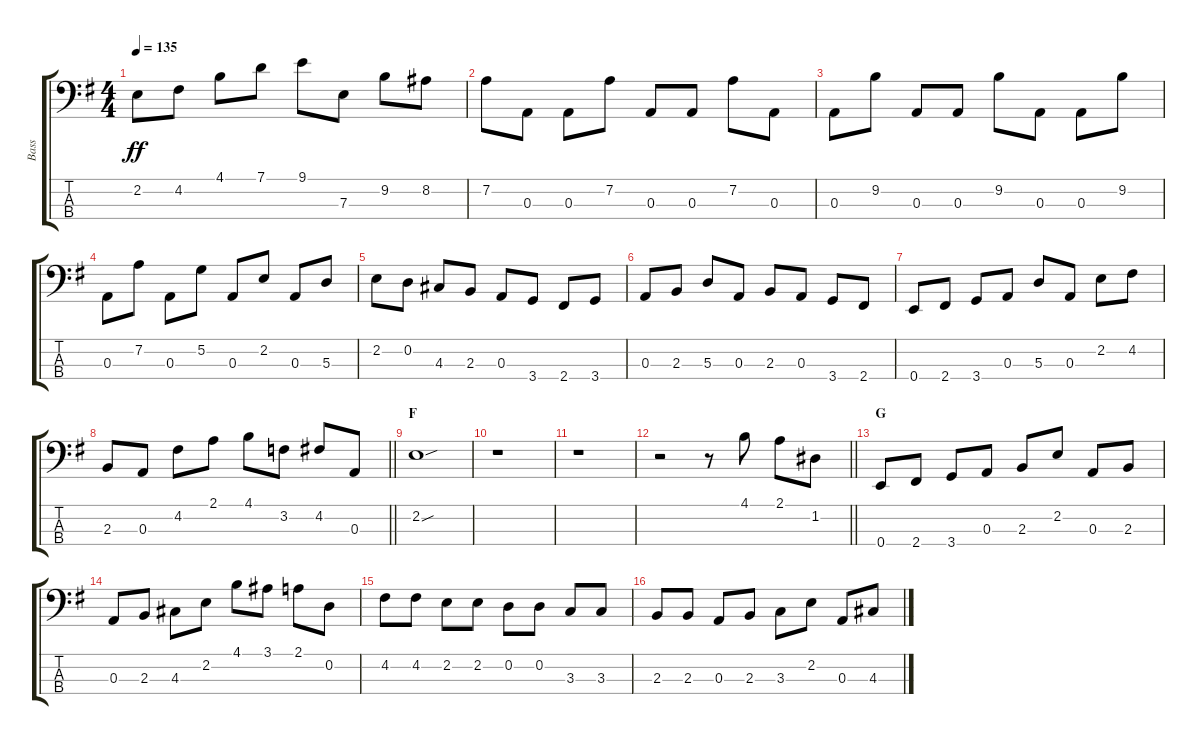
\track ("Bass" "Bass") {instrument electricbassfinger}
\staff {score tabs}
\tuning (G2 D2 A1 E1) {hide}
\ts (4 4)
\tempo 135
\clef f4
\ks g
2.2.8{dy ff} 4.2.8 4.1.8 7.1.8 9.1.8 7.3.8 9.2.8 8.2.8 |
7.2.8 0.3.8 0.3.8 7.2.8 0.3.8 0.3.8 7.2.8 0.3.8 |
0.3.8 9.2.8 0.3.8 0.3.8 9.2.8 0.3.8 0.3.8 9.2.8 |
0.3.8 7.2.8 0.3.8 5.2.8 0.3.8 2.2.8 0.3.8 5.3.8 |
2.2.8 0.2.8 4.3.8 2.3.8 0.3.8 3.4.8 2.4.8 3.4.8 |
0.3.8 2.3.8 5.3.8 0.3.8 2.3.8 0.3.8 3.4.8 2.4.8 |
0.4.8 2.4.8 3.4.8 0.3.8 5.3.8 0.3.8 2.2.8 4.2.8 |
\barLineRight lightlight
2.3.8 0.3.8 4.2.8 2.1.8 4.1.8 3.2.8 4.2.8 0.3.8 |
\section ("" "F")
2.2{sou}.1 |
r.1 |
r.1 |
\barLineRight lightlight
r.2 r.8 4.1.8 2.1.8 1.2.8 |
\section ("" "G")
0.4.8 2.4.8 3.4.8 0.3.8 2.3.8 2.2.8 0.3.8 2.3.8 |
0.3.8 2.3.8 4.3.8 2.2.8 4.1.8 3.1.8 2.1.8 0.2.8 |
4.2.8 4.2.8 2.2.8 2.2.8 0.2.8 0.2.8 3.3.8 3.3.8 |
2.3.8 2.3.8 0.3.8 2.3.8 3.3.8 2.2.8 0.3.8 4.3.8
